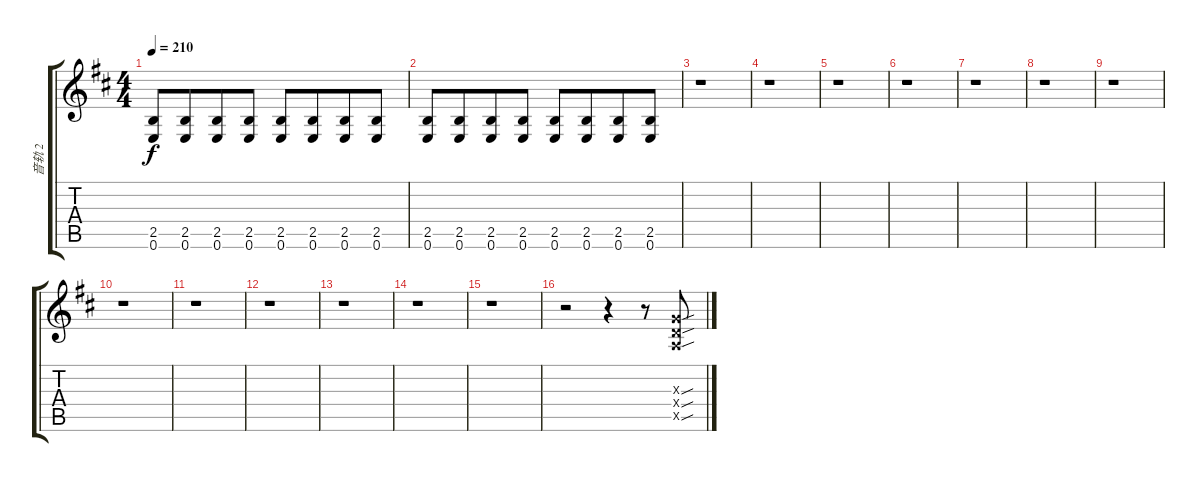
\track ("音轨 2" "音轨 2") {instrument acousticguitarsteel}
\staff {score tabs}
\tuning (E4 B3 G3 D3 A2 E2) {hide}
\ts (4 4)
\tempo 210
\clef g2
\ks d
(2.5 0.6).8{dy f} (2.5 0.6).8{beam merge} (2.5 0.6).8 (2.5 0.6).8 (2.5 0.6).8 (2.5 0.6).8{beam merge} (2.5 0.6).8 (2.5 0.6).8 |
(2.5 0.6).8 (2.5 0.6).8{beam merge} (2.5 0.6).8 (2.5 0.6).8 (2.5 0.6).8 (2.5 0.6).8{beam merge} (2.5 0.6).8 (2.5 0.6).8 |
r.1 |
r.1 |
r.1 |
r.1 |
r.1 |
r.1 |
r.1 |
r.1 |
r.1 |
r.1 |
r.1 |
r.1 |
r.1 |
r.2 r.4 r.8 (0.3{sou x} 0.4{sou x} 0.5{sou x}).8
